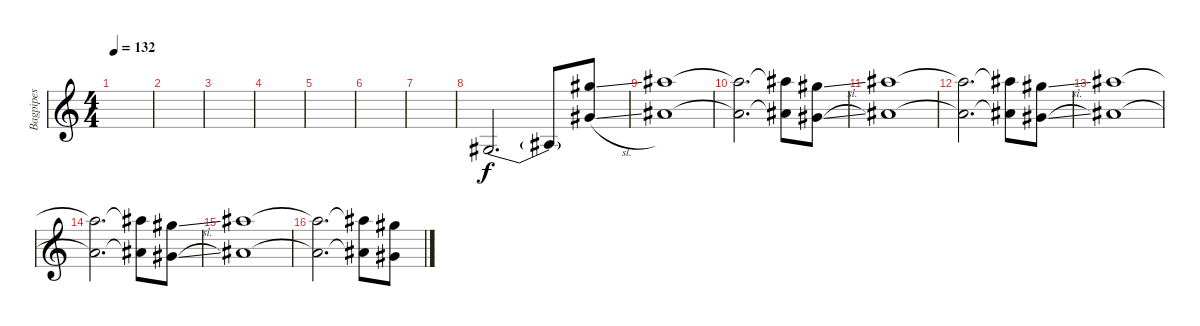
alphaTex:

\track ("Bagpipes" "Bagpipes") {instrument bagpipe}
\staff {score}
\tuning (E4 B3 G3 D3 A2 E2) {hide}
\ts (4 4)
\tempo 132
\clef g2
\ks c
|
|
|
|
|
|
|
1.3{be (bend 0 0 60 4)}.2{d volume 10} 1.3{t}.8 (16.1{sl} 13.3{sl}).8 |
(18.1 15.3).1 |
(18.1{t} 15.3{t}).2{d} (18.1{t} 15.3{t}).8 (16.1{sl} 13.3{sl}).8 |
(18.1 15.3).1 |
(18.1{t} 15.3{t}).2{d} (18.1{t} 15.3{t}).8 (16.1{sl} 13.3{sl}).8 |
(18.1 15.3).1 |
(18.1{t} 15.3{t}).2{d} (18.1{t} 15.3{t}).8 (16.1{sl} 13.3{sl}).8 |
(18.1 15.3).1 |
(18.1{t} 15.3{t}).2{d} (18.1{t} 15.3{t}).8 (16.1{sl} 13.3{sl}).8
